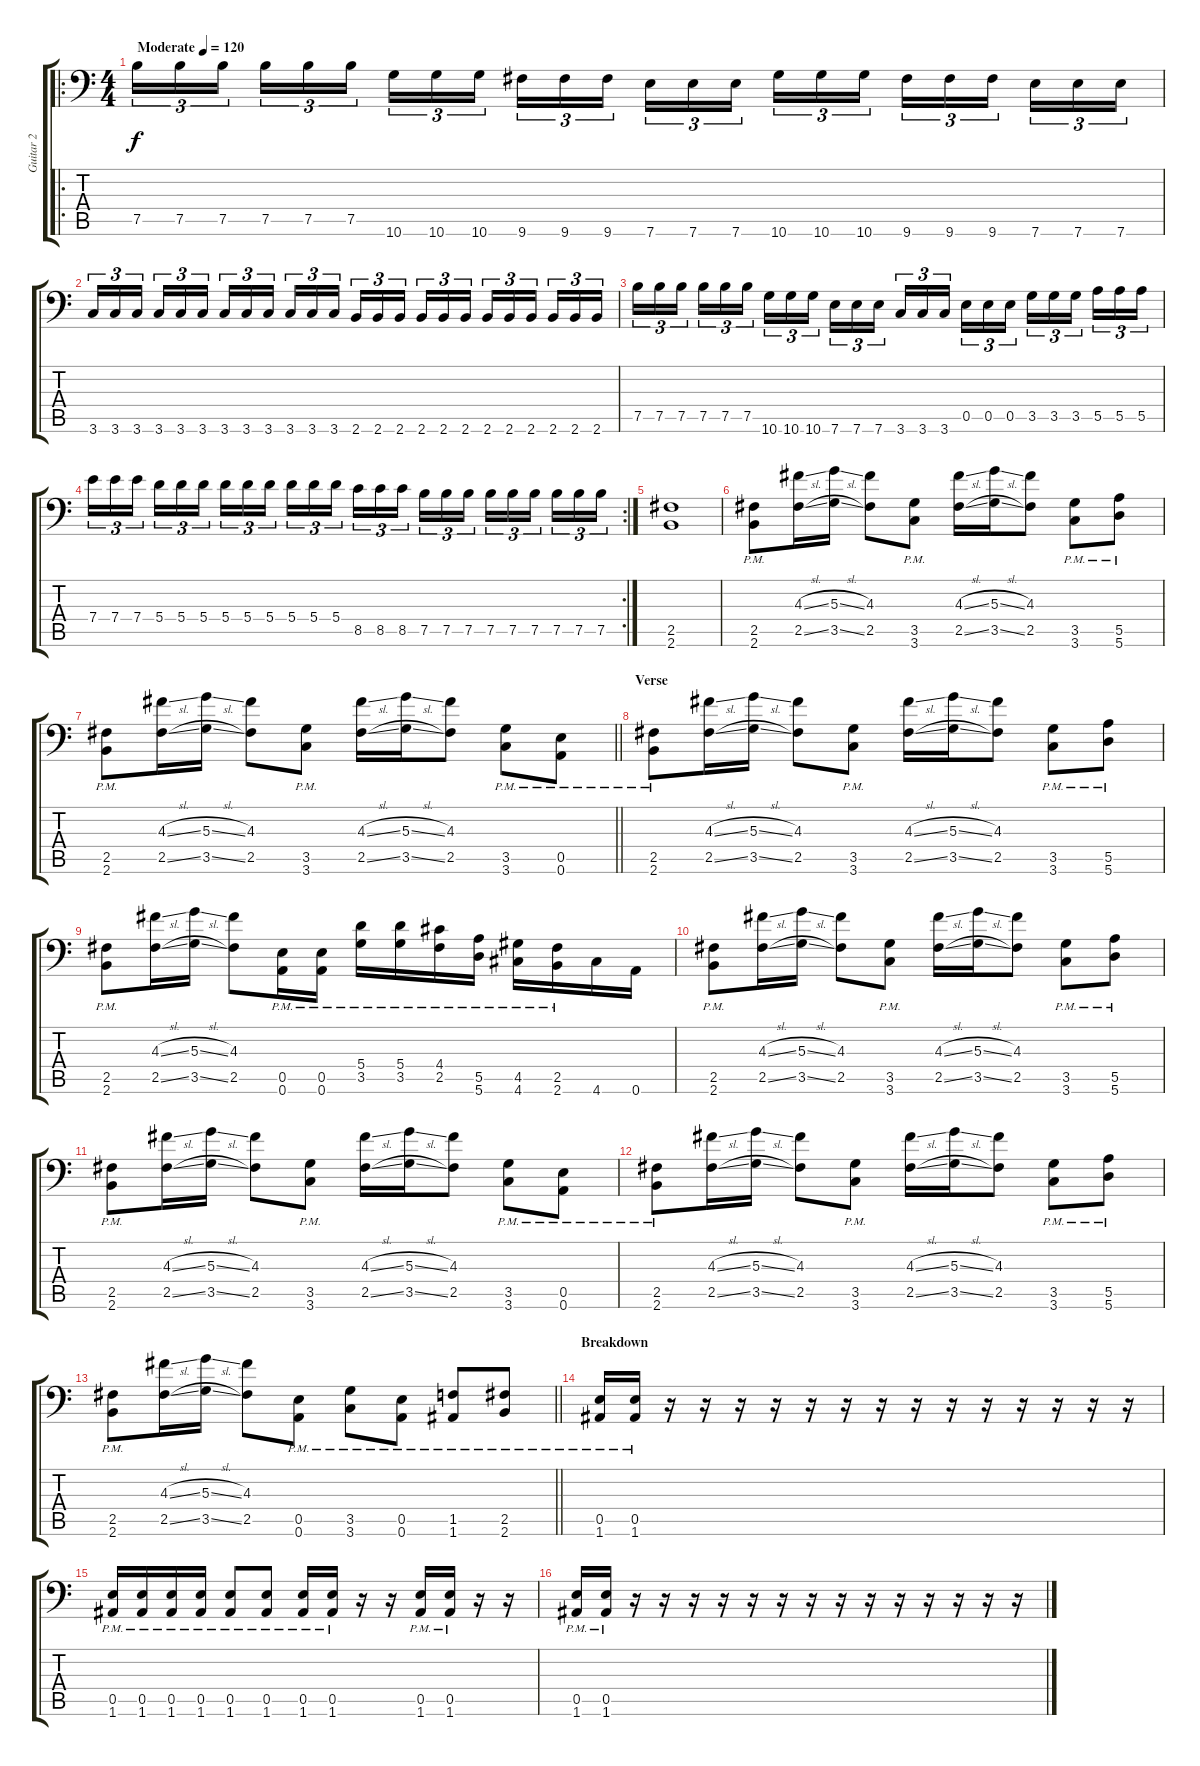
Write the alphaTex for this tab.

\track ("Guitar 2" "Guitar 2") {instrument distortionguitar}
\staff {score tabs}
\tuning (B3 Gb3 D3 A2 E2 A1) {hide}
\ro
\ts (4 4)
\tempo (120 "Moderate")
\clef f4
\ks c
7.5.16{tu (3 2) dy f instrument distortionguitar} 7.5.16{tu (3 2)} 7.5.16{tu (3 2) beam splitsecondary} 7.5.16{tu (3 2)} 7.5.16{tu (3 2)} 7.5.16{tu (3 2)} 10.6.16{tu (3 2)} 10.6.16{tu (3 2)} 10.6.16{tu (3 2) beam splitsecondary} 9.6.16{tu (3 2)} 9.6.16{tu (3 2)} 9.6.16{tu (3 2)} 7.6.16{tu (3 2)} 7.6.16{tu (3 2)} 7.6.16{tu (3 2) beam splitsecondary} 10.6.16{tu (3 2)} 10.6.16{tu (3 2)} 10.6.16{tu (3 2)} 9.6.16{tu (3 2)} 9.6.16{tu (3 2)} 9.6.16{tu (3 2) beam splitsecondary} 7.6.16{tu (3 2)} 7.6.16{tu (3 2)} 7.6.16{tu (3 2)} |
3.6.16{tu (3 2)} 3.6.16{tu (3 2)} 3.6.16{tu (3 2) beam splitsecondary} 3.6.16{tu (3 2)} 3.6.16{tu (3 2)} 3.6.16{tu (3 2)} 3.6.16{tu (3 2)} 3.6.16{tu (3 2)} 3.6.16{tu (3 2) beam splitsecondary} 3.6.16{tu (3 2)} 3.6.16{tu (3 2)} 3.6.16{tu (3 2)} 2.6.16{tu (3 2)} 2.6.16{tu (3 2)} 2.6.16{tu (3 2) beam splitsecondary} 2.6.16{tu (3 2)} 2.6.16{tu (3 2)} 2.6.16{tu (3 2)} 2.6.16{tu (3 2)} 2.6.16{tu (3 2)} 2.6.16{tu (3 2) beam splitsecondary} 2.6.16{tu (3 2)} 2.6.16{tu (3 2)} 2.6.16{tu (3 2)} |
7.5.16{tu (3 2)} 7.5.16{tu (3 2)} 7.5.16{tu (3 2) beam splitsecondary} 7.5.16{tu (3 2)} 7.5.16{tu (3 2)} 7.5.16{tu (3 2)} 10.6.16{tu (3 2)} 10.6.16{tu (3 2)} 10.6.16{tu (3 2) beam splitsecondary} 7.6.16{tu (3 2)} 7.6.16{tu (3 2)} 7.6.16{tu (3 2)} 3.6.16{tu (3 2)} 3.6.16{tu (3 2)} 3.6.16{tu (3 2) beam splitsecondary} 0.5.16{tu (3 2)} 0.5.16{tu (3 2)} 0.5.16{tu (3 2)} 3.5.16{tu (3 2)} 3.5.16{tu (3 2)} 3.5.16{tu (3 2) beam splitsecondary} 5.5.16{tu (3 2)} 5.5.16{tu (3 2)} 5.5.16{tu (3 2)} |
\rc 2
7.4.16{tu (3 2)} 7.4.16{tu (3 2)} 7.4.16{tu (3 2) beam splitsecondary} 5.4.16{tu (3 2)} 5.4.16{tu (3 2)} 5.4.16{tu (3 2)} 5.4.16{tu (3 2)} 5.4.16{tu (3 2)} 5.4.16{tu (3 2) beam splitsecondary} 5.4.16{tu (3 2)} 5.4.16{tu (3 2)} 5.4.16{tu (3 2)} 8.5.16{tu (3 2)} 8.5.16{tu (3 2)} 8.5.16{tu (3 2) beam splitsecondary} 7.5.16{tu (3 2)} 7.5.16{tu (3 2)} 7.5.16{tu (3 2)} 7.5.16{tu (3 2)} 7.5.16{tu (3 2)} 7.5.16{tu (3 2) beam splitsecondary} 7.5.16{tu (3 2)} 7.5.16{tu (3 2)} 7.5.16{tu (3 2)} |
(2.5 2.6).1 |
(2.5{pm} 2.6{pm}).8 (4.3{sl} 2.5{sl}).16 (5.3{sl} 3.5{sl}).16 (4.3 2.5).8 (3.5{pm} 3.6{pm}).8 (4.3{sl} 2.5{sl}).16 (5.3{sl} 3.5{sl}).16 (4.3 2.5).8 (3.5{pm} 3.6{pm}).8 (5.5{pm} 5.6{pm}).8 |
\barLineRight lightlight
(2.5{pm} 2.6{pm}).8 (4.3{sl} 2.5{sl}).16 (5.3{sl} 3.5{sl}).16 (4.3 2.5).8 (3.5{pm} 3.6{pm}).8 (4.3{sl} 2.5{sl}).16 (5.3{sl} 3.5{sl}).16 (4.3 2.5).8 (3.5{pm} 3.6{pm}).8 (0.5{pm} 0.6{pm}).8 |
\section ("" "Verse ")
(2.5{pm} 2.6{pm}).8 (4.3{sl} 2.5{sl}).16 (5.3{sl} 3.5{sl}).16 (4.3 2.5).8 (3.5{pm} 3.6{pm}).8 (4.3{sl} 2.5{sl}).16 (5.3{sl} 3.5{sl}).16 (4.3 2.5).8 (3.5{pm} 3.6{pm}).8 (5.5{pm} 5.6{pm}).8 |
(2.5{pm} 2.6{pm}).8 (4.3{sl} 2.5{sl}).16 (5.3{sl} 3.5{sl}).16 (4.3 2.5).8 (0.5{pm} 0.6{pm}).16 (0.5{pm} 0.6{pm}).16 (5.4{pm} 3.5{pm}).16 (5.4{pm} 3.5{pm}).16 (4.4{pm} 2.5{pm}).16 (5.5{pm} 5.6{pm}).16 (4.5{pm} 4.6{pm}).16 (2.5{pm} 2.6{pm}).16 4.6.16 0.6.16 |
(2.5{pm} 2.6{pm}).8 (4.3{sl} 2.5{sl}).16 (5.3{sl} 3.5{sl}).16 (4.3 2.5).8 (3.5{pm} 3.6{pm}).8 (4.3{sl} 2.5{sl}).16 (5.3{sl} 3.5{sl}).16 (4.3 2.5).8 (3.5{pm} 3.6{pm}).8 (5.5{pm} 5.6{pm}).8 |
(2.5{pm} 2.6{pm}).8 (4.3{sl} 2.5{sl}).16 (5.3{sl} 3.5{sl}).16 (4.3 2.5).8 (3.5{pm} 3.6{pm}).8 (4.3{sl} 2.5{sl}).16 (5.3{sl} 3.5{sl}).16 (4.3 2.5).8 (3.5{pm} 3.6{pm}).8 (0.5{pm} 0.6{pm}).8 |
(2.5{pm} 2.6{pm}).8 (4.3{sl} 2.5{sl}).16 (5.3{sl} 3.5{sl}).16 (4.3 2.5).8 (3.5{pm} 3.6{pm}).8 (4.3{sl} 2.5{sl}).16 (5.3{sl} 3.5{sl}).16 (4.3 2.5).8 (3.5{pm} 3.6{pm}).8 (5.5{pm} 5.6{pm}).8 |
\barLineRight lightlight
(2.5{pm} 2.6{pm}).8 (4.3{sl} 2.5{sl}).16 (5.3{sl} 3.5{sl}).16 (4.3 2.5).8 (0.5{pm} 0.6{pm}).8 (3.5{pm} 3.6{pm}).8 (0.5{pm} 0.6{pm}).8 (1.5{pm} 1.6{pm}).8 (2.5{pm} 2.6{pm}).8 |
\section ("" "Breakdown")
(0.5{pm} 1.6{pm}).16 (0.5{pm} 1.6{pm}).16 r.16 r.16 r.16 r.16 r.16 r.16 r.16 r.16 r.16 r.16 r.16 r.16 r.16 r.16 |
(0.5{pm} 1.6{pm}).16 (0.5{pm} 1.6{pm}).16 (0.5{pm} 1.6{pm}).16 (0.5{pm} 1.6{pm}).16 (0.5{pm} 1.6{pm}).8 (0.5{pm} 1.6{pm}).8 (0.5{pm} 1.6{pm}).16 (0.5{pm} 1.6{pm}).16 r.16 r.16 (0.5{pm} 1.6{pm}).16 (0.5{pm} 1.6{pm}).16 r.16 r.16 |
(0.5{pm} 1.6{pm}).16 (0.5{pm} 1.6{pm}).16 r.16 r.16 r.16 r.16 r.16 r.16 r.16 r.16 r.16 r.16 r.16 r.16 r.16 r.16
